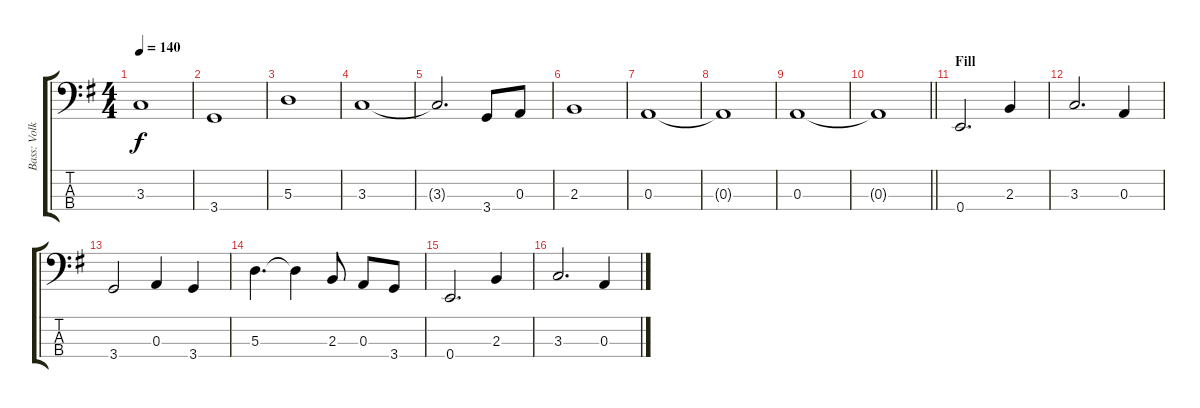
\track ("Bass: Volker Krawzcak" "Bass: Volk") {instrument electricbassfinger}
\staff {score tabs}
\tuning (G2 D2 A1 E1) {hide}
\ts (4 4)
\tempo 140
\clef f4
\ks eminor
3.3{t}.1{dy f} |
3.4.1 |
5.3.1 |
3.3.1 |
3.3{t}.2{d} 3.4.8 0.3.8 |
2.3.1 |
0.3.1 |
0.3{t}.1 |
0.3.1 |
\barLineRight lightlight
0.3{t}.1 |
\section ("" "Fill")
0.4.2{d} 2.3.4 |
3.3.2{d} 0.3.4 |
3.4.2 0.3.4 3.4.4 |
5.3.4{d} 5.3{t}.4 2.3.8 0.3.8 3.4.8 |
0.4.2{d} 2.3.4 |
3.3.2{d} 0.3.4
